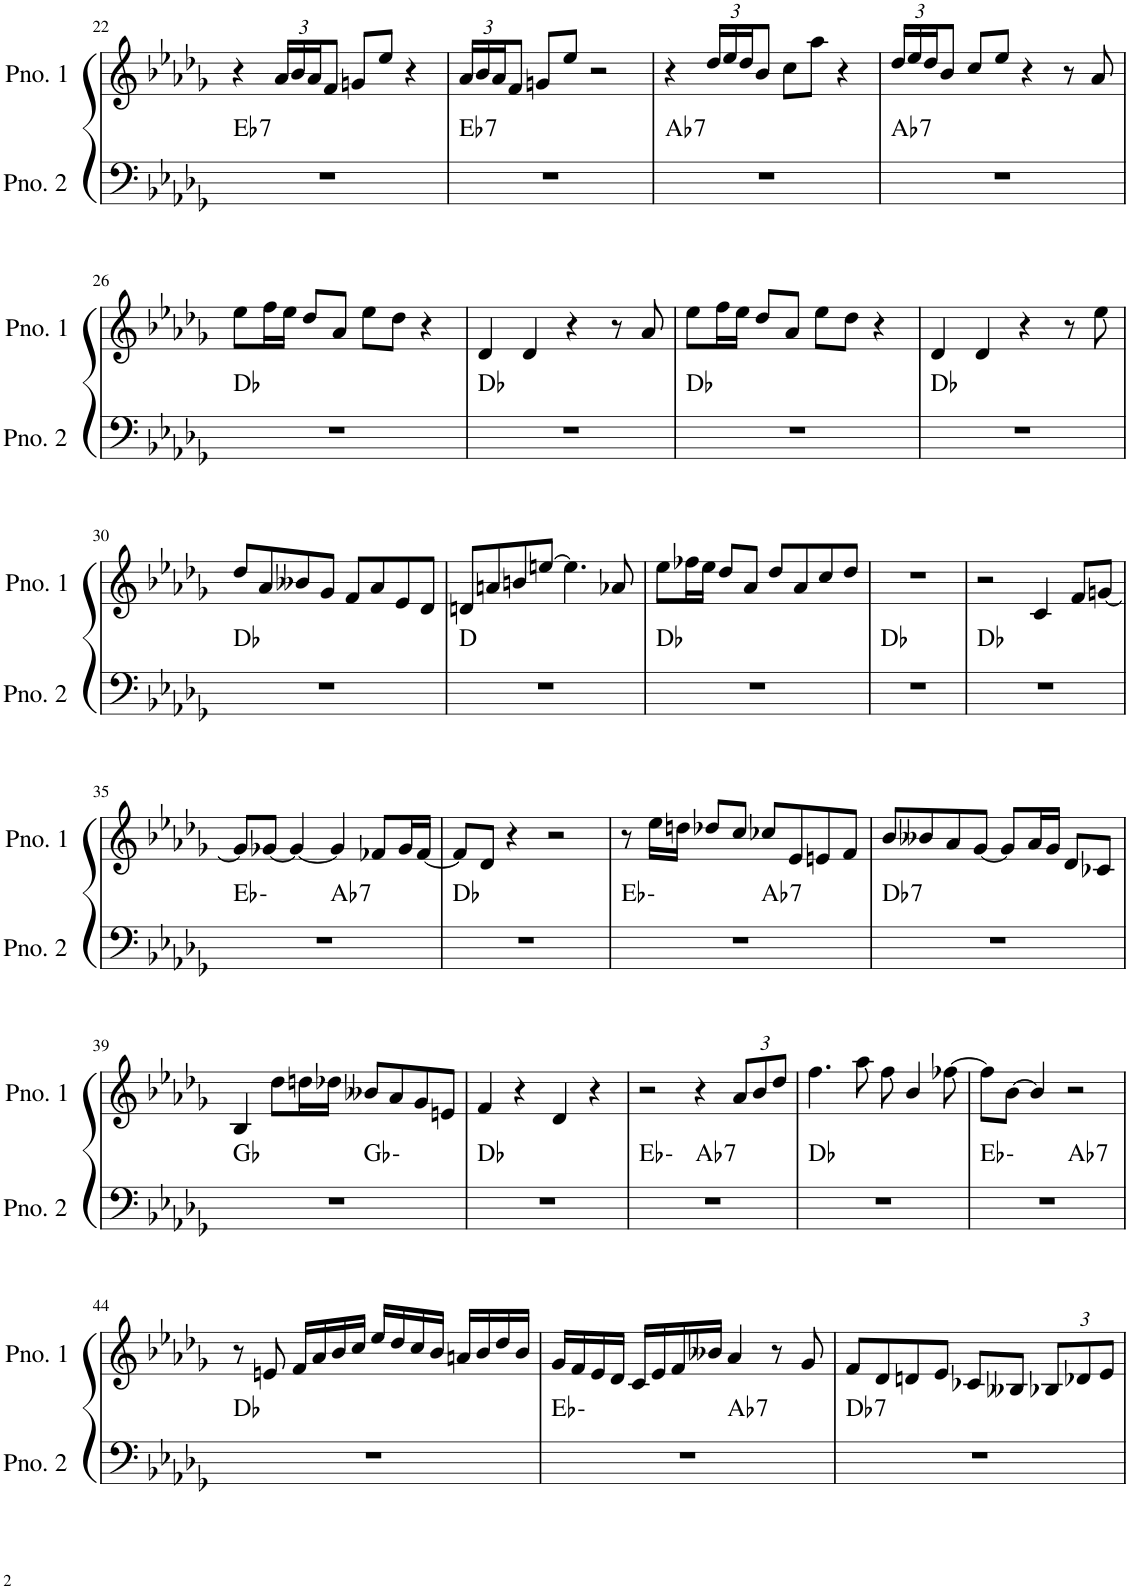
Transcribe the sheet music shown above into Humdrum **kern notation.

**kern	**harte	**kern
*part2	*part2	*part1
*staff2	*	*staff1
*I"ピアノ 2	*	*I"ピアノ 1
!!LO:PB:g=z
*clefF4	*	*clefG2
*k[b-e-a-d-g-]	*	*k[b-e-a-d-g-]
*M4/4	*	*M4/4
=22	=22	=22
!	!LO:H:kt=7	!
1r	Eb:7	4r
*	*	*Xbrackettup
.	.	24a-/LL
.	.	24b-/
.	.	24a-/J
.	.	8f/J
.	.	8gn/L
.	.	8ee-/J
.	.	4r
=23	=23	=23
!	!LO:H:kt=7	!
1r	Eb:7	24a-/LL
.	.	24b-/
.	.	24a-/J
.	.	8f/J
.	.	8gn/L
.	.	8ee-/J
.	.	2r
=24	=24	=24
!	!LO:H:kt=7	!
1r	Ab:7	4r
.	.	24dd-/LL
.	.	24ee-/
.	.	24dd-/J
.	.	8b-/J
.	.	8cc\L
.	.	8aa-\J
.	.	4r
=25	=25	=25
!	!LO:H:kt=7	!
1r	Ab:7	24dd-/LL
.	.	24ee-/
.	.	24dd-/J
.	.	8b-/J
.	.	8cc/L
.	.	8ee-/J
.	.	4r
.	.	8r
.	.	8a-/
!!LO:LB:g=z
=26	=26	=26
1r	Db:maj	8ee-\L
.	.	16ff\L
.	.	16ee-\JJ
.	.	8dd-/L
.	.	8a-/J
.	.	8ee-\L
.	.	8dd-\J
.	.	4r
=27	=27	=27
1r	Db:maj	4d-/
.	.	4d-/
.	.	4r
.	.	8r
.	.	8a-/
=28	=28	=28
1r	Db:maj	8ee-\L
.	.	16ff\L
.	.	16ee-\JJ
.	.	8dd-/L
.	.	8a-/J
.	.	8ee-\L
.	.	8dd-\J
.	.	4r
=29	=29	=29
1r	Db:maj	4d-/
.	.	4d-/
.	.	4r
.	.	8r
.	.	8ee-\
!!LO:LB:g=z
=30	=30	=30
1r	Db:maj	8dd-/L
.	.	8a-/
.	.	8b--X/
.	.	8g-/J
.	.	8f/L
.	.	8a-/
.	.	8e-/
.	.	8d-/J
=31	=31	=31
1r	D:maj	8dn/L
.	.	8an/
.	.	8bn/
.	.	[8een/J
.	.	4.ee\]
.	.	8a-X/
=32	=32	=32
1r	Db:maj	8ee-\L
.	.	16ff-X\L
.	.	16ee-\JJ
.	.	8dd-/L
.	.	8a-/J
.	.	8dd-/L
.	.	8a-/
.	.	8cc/
.	.	8dd-/J
=33	=33	=33
1r	Db:maj	1r
=34	=34	=34
1r	Db:maj	2r
.	.	4c/
.	.	8f/L
.	.	[8gn/J
!!LO:LB:g=z
=35	=35	=35
*^	*	*
1r	2ryy	Eb:min	8g/L]
.	.	.	[8g-X/J
.	.	.	4g-/_
!	!	!LO:H:kt=7	!
.	2ryy	Ab:7	4g-/]
.	.	.	8f-X/L
.	.	.	16g-/L
.	.	.	[16f-/JJ
*v	*v	*	*
=36	=36	=36
1r	Db:maj	8f-/L]
.	.	8d-/J
.	.	4r
.	.	2r
=37	=37	=37
*^	*	*
1r	2ryy	Eb:min	8r
.	.	.	16ee-\LL
.	.	.	16ddn\JJ
.	.	.	8dd-X/L
.	.	.	8cc/J
!	!	!LO:H:kt=7	!
.	2ryy	Ab:7	8cc-X/L
.	.	.	8e-/
.	.	.	8en/
.	.	.	8f/J
=38	=38	=38	=38
!	!	!LO:H:kt=7	!
*v	*v	*	*
1r	Db:7	8b-/L
.	.	8b--X/
.	.	8a-/
.	.	[8g-/J
.	.	8g-/L]
.	.	16a-/L
.	.	16g-/JJ
.	.	8d-/L
.	.	8c-X/J
!!LO:LB:g=z
=39	=39	=39
*^	*	*
1r	2ryy	Gb:maj	4B-/
.	.	.	8dd-\L
.	.	.	16ddn\L
.	.	.	16dd-X\JJ
.	2ryy	Gb:min	8b--X/L
.	.	.	8a-/
.	.	.	8g-/
.	.	.	8en/J
*v	*v	*	*
=40	=40	=40
1r	Db:maj	4f/
.	.	4r
.	.	4d-/
.	.	4r
=41	=41	=41
*^	*	*
1r	2ryy	Eb:min	2r
!	!	!LO:H:kt=7	!
.	2ryy	Ab:7	4r
.	.	.	12a-/L
.	.	.	12b-/
.	.	.	12dd-/J
*v	*v	*	*
=42	=42	=42
1r	Db:maj	4.ff\
.	.	8aa-\
.	.	8ff\
.	.	4b-/
.	.	[8ff-X\
=43	=43	=43
*^	*	*
1r	2ryy	Eb:min	8ff-\L]
.	.	.	[8b-\J
.	.	.	4b-/]
!	!	!LO:H:kt=7	!
.	2ryy	Ab:7	2r
*v	*v	*	*
!!LO:LB:g=z
=44	=44	=44
1r	Db:maj	8r
.	.	8en/
.	.	16f/LL
.	.	16a-/
.	.	16b-/
.	.	16cc/JJ
.	.	16ee-/LL
.	.	16dd-/
.	.	16cc/
.	.	16b-/JJ
.	.	16an/LL
.	.	16b-/
.	.	16dd-/
.	.	16b-/JJ
=45	=45	=45
*^	*	*
1r	2ryy	Eb:min	16g-/LL
.	.	.	16f/
.	.	.	16e-/
.	.	.	16d-/JJ
.	.	.	16c/LL
.	.	.	16e-/
.	.	.	16f/
.	.	.	16b--X/JJ
!	!	!LO:H:kt=7	!
.	2ryy	Ab:7	4a-/
.	.	.	8r
.	.	.	8g-/
=46	=46	=46	=46
!	!	!LO:H:kt=7	!
*v	*v	*	*
1r	Db:7	8f/L
.	.	8d-/
.	.	8dn/
.	.	8e-/J
.	.	8c-X/L
.	.	8B--X/J
.	.	12B-X/L
.	.	12d-X/
.	.	12e-/J
=	=	=
*-	*-	*-
